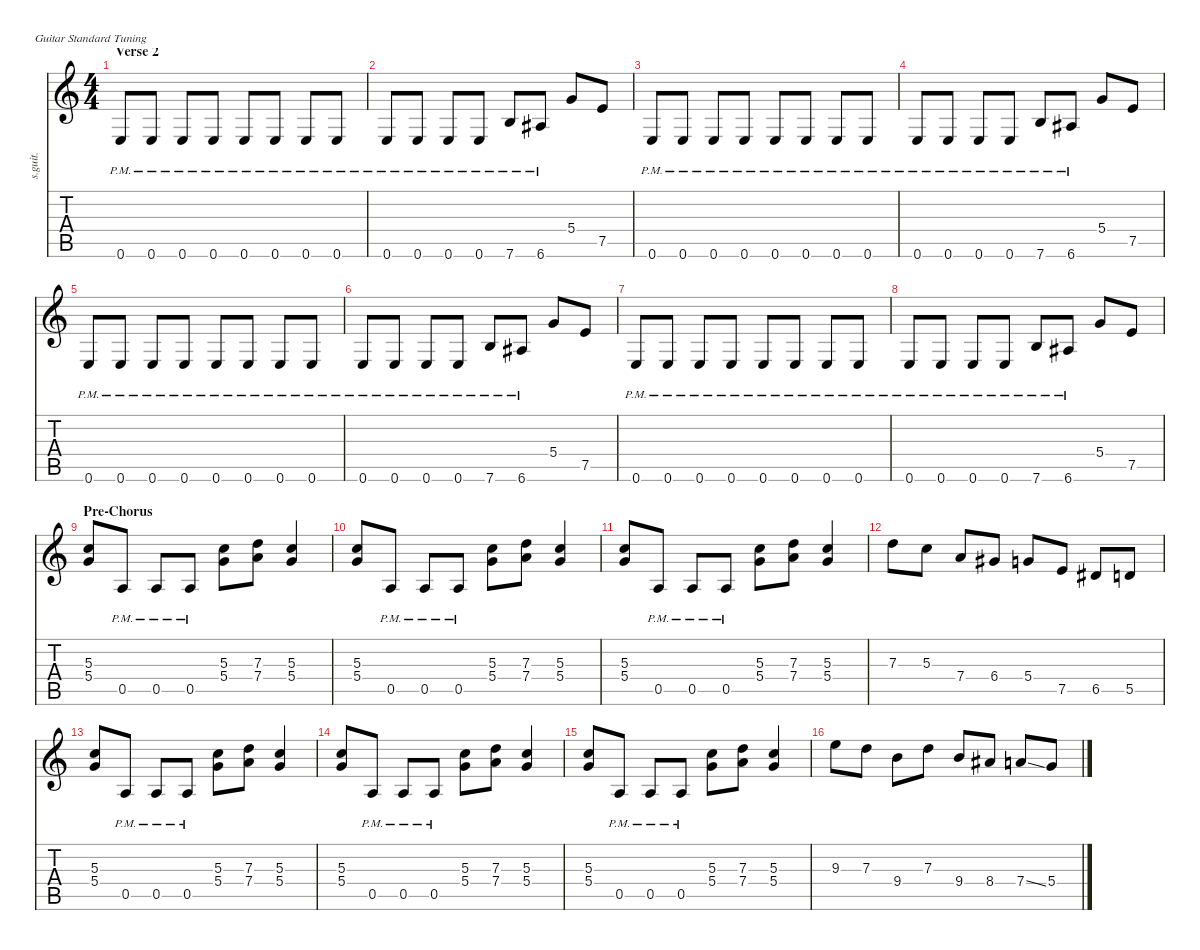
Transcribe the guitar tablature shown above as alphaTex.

\defaultSystemsLayout 4
\hideDynamics
\bracketExtendMode nobrackets
\track ("Kirk Hammett - Lead Guitar" "s.guit.") {instrument distortionguitar}
\staff {score tabs}
\tuning (E4 B3 G3 D3 A2 E2)
\ts (4 4)
\section ("" "Verse 2")
\tempo (140 hide)
\clef g2
\ks c
0.6{pm}.8{lyrics (0 "") lyrics (1 "") lyrics (2 "") lyrics (3 "") lyrics (4 "") dy f} 0.6{pm}.8{lyrics (0 "") lyrics (1 "") lyrics (2 "") lyrics (3 "") lyrics (4 "")} 0.6{pm}.8{lyrics (0 "") lyrics (1 "") lyrics (2 "") lyrics (3 "") lyrics (4 "")} 0.6{pm}.8{lyrics (0 "") lyrics (1 "") lyrics (2 "") lyrics (3 "") lyrics (4 "")} 0.6{pm}.8{lyrics (0 "") lyrics (1 "") lyrics (2 "") lyrics (3 "") lyrics (4 "")} 0.6{pm}.8{lyrics (0 "") lyrics (1 "") lyrics (2 "") lyrics (3 "") lyrics (4 "")} 0.6{pm}.8{lyrics (0 "") lyrics (1 "") lyrics (2 "") lyrics (3 "") lyrics (4 "")} 0.6{pm}.8{lyrics (0 "") lyrics (1 "") lyrics (2 "") lyrics (3 "") lyrics (4 "")} |
0.6{pm}.8{lyrics (0 "") lyrics (1 "") lyrics (2 "") lyrics (3 "") lyrics (4 "")} 0.6{pm}.8{lyrics (0 "") lyrics (1 "") lyrics (2 "") lyrics (3 "") lyrics (4 "")} 0.6{pm}.8{lyrics (0 "") lyrics (1 "") lyrics (2 "") lyrics (3 "") lyrics (4 "")} 0.6{pm}.8{lyrics (0 "") lyrics (1 "") lyrics (2 "") lyrics (3 "") lyrics (4 "")} 7.6{pm}.8{lyrics (0 "") lyrics (1 "") lyrics (2 "") lyrics (3 "") lyrics (4 "")} 6.6{pm acc #}.8{lyrics (0 "") lyrics (1 "") lyrics (2 "") lyrics (3 "") lyrics (4 "")} 5.4.8{lyrics (0 "") lyrics (1 "") lyrics (2 "") lyrics (3 "") lyrics (4 "")} 7.5.8{lyrics (0 "") lyrics (1 "") lyrics (2 "") lyrics (3 "") lyrics (4 "")} |
0.6{pm}.8{lyrics (0 "") lyrics (1 "") lyrics (2 "") lyrics (3 "") lyrics (4 "")} 0.6{pm}.8{lyrics (0 "") lyrics (1 "") lyrics (2 "") lyrics (3 "") lyrics (4 "")} 0.6{pm}.8{lyrics (0 "") lyrics (1 "") lyrics (2 "") lyrics (3 "") lyrics (4 "")} 0.6{pm}.8{lyrics (0 "") lyrics (1 "") lyrics (2 "") lyrics (3 "") lyrics (4 "")} 0.6{pm}.8{lyrics (0 "") lyrics (1 "") lyrics (2 "") lyrics (3 "") lyrics (4 "")} 0.6{pm}.8{lyrics (0 "") lyrics (1 "") lyrics (2 "") lyrics (3 "") lyrics (4 "")} 0.6{pm}.8{lyrics (0 "") lyrics (1 "") lyrics (2 "") lyrics (3 "") lyrics (4 "")} 0.6{pm}.8{lyrics (0 "") lyrics (1 "") lyrics (2 "") lyrics (3 "") lyrics (4 "")} |
0.6{pm}.8{lyrics (0 "") lyrics (1 "") lyrics (2 "") lyrics (3 "") lyrics (4 "")} 0.6{pm}.8{lyrics (0 "") lyrics (1 "") lyrics (2 "") lyrics (3 "") lyrics (4 "")} 0.6{pm}.8{lyrics (0 "") lyrics (1 "") lyrics (2 "") lyrics (3 "") lyrics (4 "")} 0.6{pm}.8{lyrics (0 "") lyrics (1 "") lyrics (2 "") lyrics (3 "") lyrics (4 "")} 7.6{pm}.8{lyrics (0 "") lyrics (1 "") lyrics (2 "") lyrics (3 "") lyrics (4 "")} 6.6{pm acc #}.8{lyrics (0 "") lyrics (1 "") lyrics (2 "") lyrics (3 "") lyrics (4 "")} 5.4.8{lyrics (0 "") lyrics (1 "") lyrics (2 "") lyrics (3 "") lyrics (4 "")} 7.5.8{lyrics (0 "") lyrics (1 "") lyrics (2 "") lyrics (3 "") lyrics (4 "")} |
0.6{pm}.8{lyrics (0 "") lyrics (1 "") lyrics (2 "") lyrics (3 "") lyrics (4 "")} 0.6{pm}.8{lyrics (0 "") lyrics (1 "") lyrics (2 "") lyrics (3 "") lyrics (4 "")} 0.6{pm}.8{lyrics (0 "") lyrics (1 "") lyrics (2 "") lyrics (3 "") lyrics (4 "")} 0.6{pm}.8{lyrics (0 "") lyrics (1 "") lyrics (2 "") lyrics (3 "") lyrics (4 "")} 0.6{pm}.8{lyrics (0 "") lyrics (1 "") lyrics (2 "") lyrics (3 "") lyrics (4 "")} 0.6{pm}.8{lyrics (0 "") lyrics (1 "") lyrics (2 "") lyrics (3 "") lyrics (4 "")} 0.6{pm}.8{lyrics (0 "") lyrics (1 "") lyrics (2 "") lyrics (3 "") lyrics (4 "")} 0.6{pm}.8{lyrics (0 "") lyrics (1 "") lyrics (2 "") lyrics (3 "") lyrics (4 "")} |
0.6{pm}.8{lyrics (0 "") lyrics (1 "") lyrics (2 "") lyrics (3 "") lyrics (4 "")} 0.6{pm}.8{lyrics (0 "") lyrics (1 "") lyrics (2 "") lyrics (3 "") lyrics (4 "")} 0.6{pm}.8{lyrics (0 "") lyrics (1 "") lyrics (2 "") lyrics (3 "") lyrics (4 "")} 0.6{pm}.8{lyrics (0 "") lyrics (1 "") lyrics (2 "") lyrics (3 "") lyrics (4 "")} 7.6{pm}.8{lyrics (0 "") lyrics (1 "") lyrics (2 "") lyrics (3 "") lyrics (4 "")} 6.6{pm acc #}.8{lyrics (0 "") lyrics (1 "") lyrics (2 "") lyrics (3 "") lyrics (4 "")} 5.4.8{lyrics (0 "") lyrics (1 "") lyrics (2 "") lyrics (3 "") lyrics (4 "")} 7.5.8{lyrics (0 "") lyrics (1 "") lyrics (2 "") lyrics (3 "") lyrics (4 "")} |
0.6{pm}.8{lyrics (0 "") lyrics (1 "") lyrics (2 "") lyrics (3 "") lyrics (4 "")} 0.6{pm}.8{lyrics (0 "") lyrics (1 "") lyrics (2 "") lyrics (3 "") lyrics (4 "")} 0.6{pm}.8{lyrics (0 "") lyrics (1 "") lyrics (2 "") lyrics (3 "") lyrics (4 "")} 0.6{pm}.8{lyrics (0 "") lyrics (1 "") lyrics (2 "") lyrics (3 "") lyrics (4 "")} 0.6{pm}.8{lyrics (0 "") lyrics (1 "") lyrics (2 "") lyrics (3 "") lyrics (4 "")} 0.6{pm}.8{lyrics (0 "") lyrics (1 "") lyrics (2 "") lyrics (3 "") lyrics (4 "")} 0.6{pm}.8{lyrics (0 "") lyrics (1 "") lyrics (2 "") lyrics (3 "") lyrics (4 "")} 0.6{pm}.8{lyrics (0 "") lyrics (1 "") lyrics (2 "") lyrics (3 "") lyrics (4 "")} |
0.6{pm}.8{lyrics (0 "") lyrics (1 "") lyrics (2 "") lyrics (3 "") lyrics (4 "")} 0.6{pm}.8{lyrics (0 "") lyrics (1 "") lyrics (2 "") lyrics (3 "") lyrics (4 "")} 0.6{pm}.8{lyrics (0 "") lyrics (1 "") lyrics (2 "") lyrics (3 "") lyrics (4 "")} 0.6{pm}.8{lyrics (0 "") lyrics (1 "") lyrics (2 "") lyrics (3 "") lyrics (4 "")} 7.6{pm}.8{lyrics (0 "") lyrics (1 "") lyrics (2 "") lyrics (3 "") lyrics (4 "")} 6.6{pm acc #}.8{lyrics (0 "") lyrics (1 "") lyrics (2 "") lyrics (3 "") lyrics (4 "")} 5.4.8{lyrics (0 "") lyrics (1 "") lyrics (2 "") lyrics (3 "") lyrics (4 "")} 7.5.8{lyrics (0 "") lyrics (1 "") lyrics (2 "") lyrics (3 "") lyrics (4 "")} |
\section ("" "Pre-Chorus")
(5.3 5.4).8{lyrics (0 "") lyrics (1 "") lyrics (2 "") lyrics (3 "") lyrics (4 "")} 0.5{pm}.8{lyrics (0 "") lyrics (1 "") lyrics (2 "") lyrics (3 "") lyrics (4 "")} 0.5{pm}.8{lyrics (0 "") lyrics (1 "") lyrics (2 "") lyrics (3 "") lyrics (4 "")} 0.5{pm}.8{lyrics (0 "") lyrics (1 "") lyrics (2 "") lyrics (3 "") lyrics (4 "")} (5.3 5.4).8{lyrics (0 "") lyrics (1 "") lyrics (2 "") lyrics (3 "") lyrics (4 "")} (7.3 7.4).8{lyrics (0 "") lyrics (1 "") lyrics (2 "") lyrics (3 "") lyrics (4 "")} (5.3 5.4).4{lyrics (0 "") lyrics (1 "") lyrics (2 "") lyrics (3 "") lyrics (4 "")} |
(5.3 5.4).8{lyrics (0 "") lyrics (1 "") lyrics (2 "") lyrics (3 "") lyrics (4 "")} 0.5{pm}.8{lyrics (0 "") lyrics (1 "") lyrics (2 "") lyrics (3 "") lyrics (4 "")} 0.5{pm}.8{lyrics (0 "") lyrics (1 "") lyrics (2 "") lyrics (3 "") lyrics (4 "")} 0.5{pm}.8{lyrics (0 "") lyrics (1 "") lyrics (2 "") lyrics (3 "") lyrics (4 "")} (5.3 5.4).8{lyrics (0 "") lyrics (1 "") lyrics (2 "") lyrics (3 "") lyrics (4 "")} (7.3 7.4).8{lyrics (0 "") lyrics (1 "") lyrics (2 "") lyrics (3 "") lyrics (4 "")} (5.3 5.4).4{lyrics (0 "") lyrics (1 "") lyrics (2 "") lyrics (3 "") lyrics (4 "")} |
(5.3 5.4).8{lyrics (0 "") lyrics (1 "") lyrics (2 "") lyrics (3 "") lyrics (4 "")} 0.5{pm}.8{lyrics (0 "") lyrics (1 "") lyrics (2 "") lyrics (3 "") lyrics (4 "")} 0.5{pm}.8{lyrics (0 "") lyrics (1 "") lyrics (2 "") lyrics (3 "") lyrics (4 "")} 0.5{pm}.8{lyrics (0 "") lyrics (1 "") lyrics (2 "") lyrics (3 "") lyrics (4 "")} (5.3 5.4).8{lyrics (0 "") lyrics (1 "") lyrics (2 "") lyrics (3 "") lyrics (4 "")} (7.3 7.4).8{lyrics (0 "") lyrics (1 "") lyrics (2 "") lyrics (3 "") lyrics (4 "")} (5.3 5.4).4{lyrics (0 "") lyrics (1 "") lyrics (2 "") lyrics (3 "") lyrics (4 "")} |
7.3.8{lyrics (0 "") lyrics (1 "") lyrics (2 "") lyrics (3 "") lyrics (4 "")} 5.3.8{lyrics (0 "") lyrics (1 "") lyrics (2 "") lyrics (3 "") lyrics (4 "")} 7.4.8{lyrics (0 "") lyrics (1 "") lyrics (2 "") lyrics (3 "") lyrics (4 "")} 6.4{acc #}.8{lyrics (0 "") lyrics (1 "") lyrics (2 "") lyrics (3 "") lyrics (4 "")} 5.4.8{lyrics (0 "") lyrics (1 "") lyrics (2 "") lyrics (3 "") lyrics (4 "")} 7.5.8{lyrics (0 "") lyrics (1 "") lyrics (2 "") lyrics (3 "") lyrics (4 "")} 6.5{acc #}.8{lyrics (0 "") lyrics (1 "") lyrics (2 "") lyrics (3 "") lyrics (4 "")} 5.5.8{lyrics (0 "") lyrics (1 "") lyrics (2 "") lyrics (3 "") lyrics (4 "")} |
(5.3 5.4).8{lyrics (0 "") lyrics (1 "") lyrics (2 "") lyrics (3 "") lyrics (4 "")} 0.5{pm}.8{lyrics (0 "") lyrics (1 "") lyrics (2 "") lyrics (3 "") lyrics (4 "")} 0.5{pm}.8{lyrics (0 "") lyrics (1 "") lyrics (2 "") lyrics (3 "") lyrics (4 "")} 0.5{pm}.8{lyrics (0 "") lyrics (1 "") lyrics (2 "") lyrics (3 "") lyrics (4 "")} (5.3 5.4).8{lyrics (0 "") lyrics (1 "") lyrics (2 "") lyrics (3 "") lyrics (4 "")} (7.3 7.4).8{lyrics (0 "") lyrics (1 "") lyrics (2 "") lyrics (3 "") lyrics (4 "")} (5.3 5.4).4{lyrics (0 "") lyrics (1 "") lyrics (2 "") lyrics (3 "") lyrics (4 "")} |
(5.3 5.4).8{lyrics (0 "") lyrics (1 "") lyrics (2 "") lyrics (3 "") lyrics (4 "")} 0.5{pm}.8{lyrics (0 "") lyrics (1 "") lyrics (2 "") lyrics (3 "") lyrics (4 "")} 0.5{pm}.8{lyrics (0 "") lyrics (1 "") lyrics (2 "") lyrics (3 "") lyrics (4 "")} 0.5{pm}.8{lyrics (0 "") lyrics (1 "") lyrics (2 "") lyrics (3 "") lyrics (4 "")} (5.3 5.4).8{lyrics (0 "") lyrics (1 "") lyrics (2 "") lyrics (3 "") lyrics (4 "")} (7.3 7.4).8{lyrics (0 "") lyrics (1 "") lyrics (2 "") lyrics (3 "") lyrics (4 "")} (5.3 5.4).4{lyrics (0 "") lyrics (1 "") lyrics (2 "") lyrics (3 "") lyrics (4 "")} |
(5.3 5.4).8{lyrics (0 "") lyrics (1 "") lyrics (2 "") lyrics (3 "") lyrics (4 "")} 0.5{pm}.8{lyrics (0 "") lyrics (1 "") lyrics (2 "") lyrics (3 "") lyrics (4 "")} 0.5{pm}.8{lyrics (0 "") lyrics (1 "") lyrics (2 "") lyrics (3 "") lyrics (4 "")} 0.5{pm}.8{lyrics (0 "") lyrics (1 "") lyrics (2 "") lyrics (3 "") lyrics (4 "")} (5.3 5.4).8{lyrics (0 "") lyrics (1 "") lyrics (2 "") lyrics (3 "") lyrics (4 "")} (7.3 7.4).8{lyrics (0 "") lyrics (1 "") lyrics (2 "") lyrics (3 "") lyrics (4 "")} (5.3 5.4).4{lyrics (0 "") lyrics (1 "") lyrics (2 "") lyrics (3 "") lyrics (4 "")} |
9.3.8{lyrics (0 "") lyrics (1 "") lyrics (2 "") lyrics (3 "") lyrics (4 "")} 7.3.8{lyrics (0 "") lyrics (1 "") lyrics (2 "") lyrics (3 "") lyrics (4 "")} 9.4.8{lyrics (0 "") lyrics (1 "") lyrics (2 "") lyrics (3 "") lyrics (4 "")} 7.3.8{lyrics (0 "") lyrics (1 "") lyrics (2 "") lyrics (3 "") lyrics (4 "")} 9.4.8{lyrics (0 "") lyrics (1 "") lyrics (2 "") lyrics (3 "") lyrics (4 "")} 8.4{acc #}.8{lyrics (0 "") lyrics (1 "") lyrics (2 "") lyrics (3 "") lyrics (4 "")} 7.4{ss}.8{lyrics (0 "") lyrics (1 "") lyrics (2 "") lyrics (3 "") lyrics (4 "")} 5.4.8{lyrics (0 "") lyrics (1 "") lyrics (2 "") lyrics (3 "") lyrics (4 "")}
